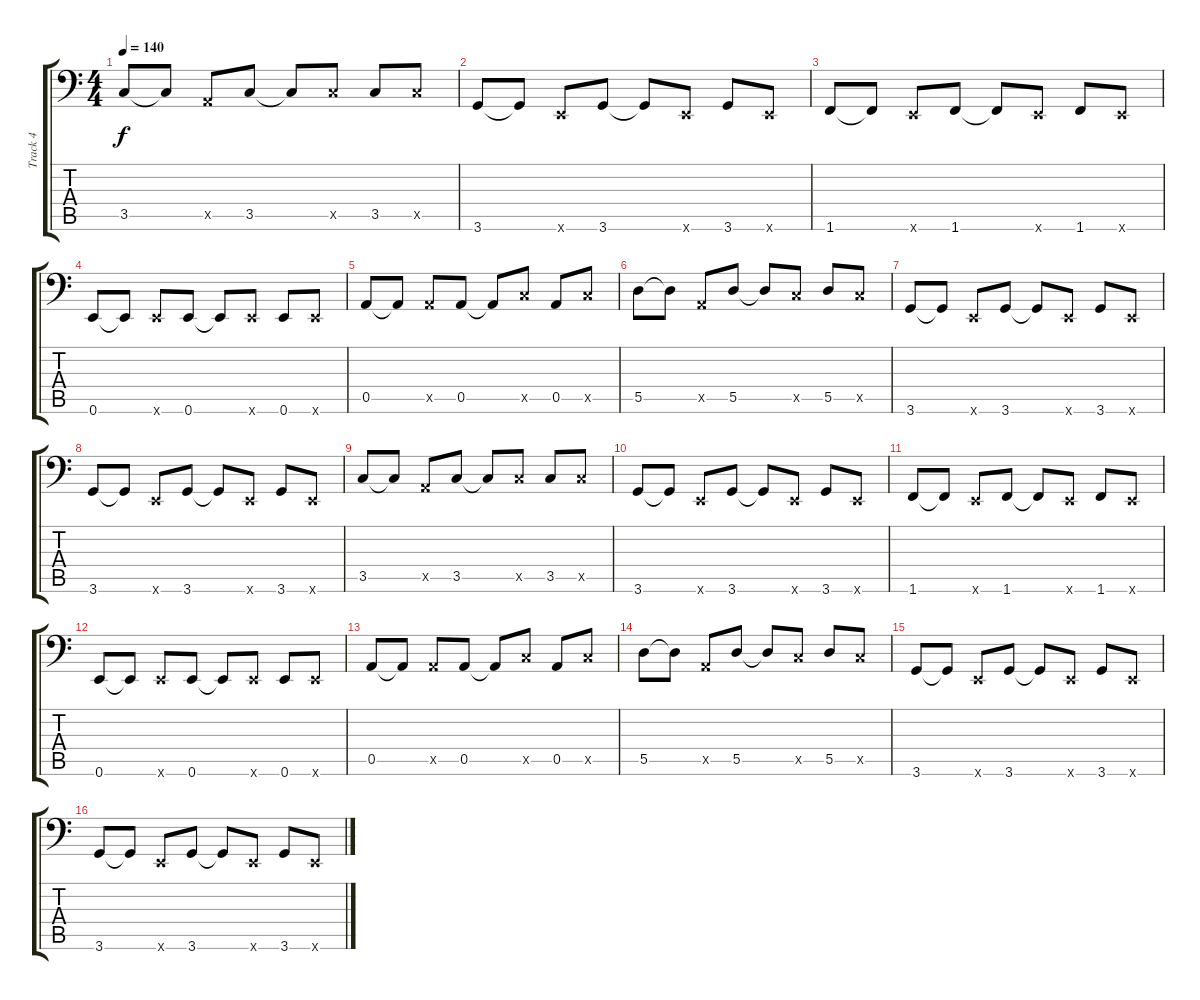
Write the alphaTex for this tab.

\track ("Track 4" "Track 4") {instrument fretlessbass}
\staff {score tabs}
\tuning (E3 B2 G2 D2 A1 E1) {hide}
\ts (4 4)
\tempo 140
\clef f4
\ks c
3.5.8{dy f} 3.5{t}.8 0.5{x}.8 3.5.8 3.5{t}.8 3.5{x}.8 3.5.8 3.5{x}.8 |
3.6.8 3.6{t}.8 0.6{x}.8 3.6.8 3.6{t}.8 0.6{x}.8 3.6.8 0.6{x}.8 |
1.6.8 1.6{t}.8 0.6{x}.8 1.6.8 1.6{t}.8 0.6{x}.8 1.6.8 0.6{x}.8 |
0.6.8 0.6{t}.8 0.6{x}.8 0.6.8 0.6{t}.8 0.6{x}.8 0.6.8 0.6{x}.8 |
0.5.8 0.5{t}.8 0.5{x}.8 0.5.8 0.5{t}.8 3.5{x}.8 0.5.8 3.5{x}.8 |
5.5.8 5.5{t}.8 0.5{x}.8 5.5.8 5.5{t}.8 3.5{x}.8 5.5.8 3.5{x}.8 |
3.6.8 3.6{t}.8 0.6{x}.8 3.6.8 3.6{t}.8 0.6{x}.8 3.6.8 0.6{x}.8 |
3.6.8 3.6{t}.8 0.6{x}.8 3.6.8 3.6{t}.8 0.6{x}.8 3.6.8 0.6{x}.8 |
3.5.8 3.5{t}.8 0.5{x}.8 3.5.8 3.5{t}.8 3.5{x}.8 3.5.8 3.5{x}.8 |
3.6.8 3.6{t}.8 0.6{x}.8 3.6.8 3.6{t}.8 0.6{x}.8 3.6.8 0.6{x}.8 |
1.6.8 1.6{t}.8 0.6{x}.8 1.6.8 1.6{t}.8 0.6{x}.8 1.6.8 0.6{x}.8 |
0.6.8 0.6{t}.8 0.6{x}.8 0.6.8 0.6{t}.8 0.6{x}.8 0.6.8 0.6{x}.8 |
0.5.8 0.5{t}.8 0.5{x}.8 0.5.8 0.5{t}.8 3.5{x}.8 0.5.8 3.5{x}.8 |
5.5.8 5.5{t}.8 0.5{x}.8 5.5.8 5.5{t}.8 3.5{x}.8 5.5.8 3.5{x}.8 |
3.6.8 3.6{t}.8 0.6{x}.8 3.6.8 3.6{t}.8 0.6{x}.8 3.6.8 0.6{x}.8 |
3.6.8 3.6{t}.8 0.6{x}.8 3.6.8 3.6{t}.8 0.6{x}.8 3.6.8 0.6{x}.8
